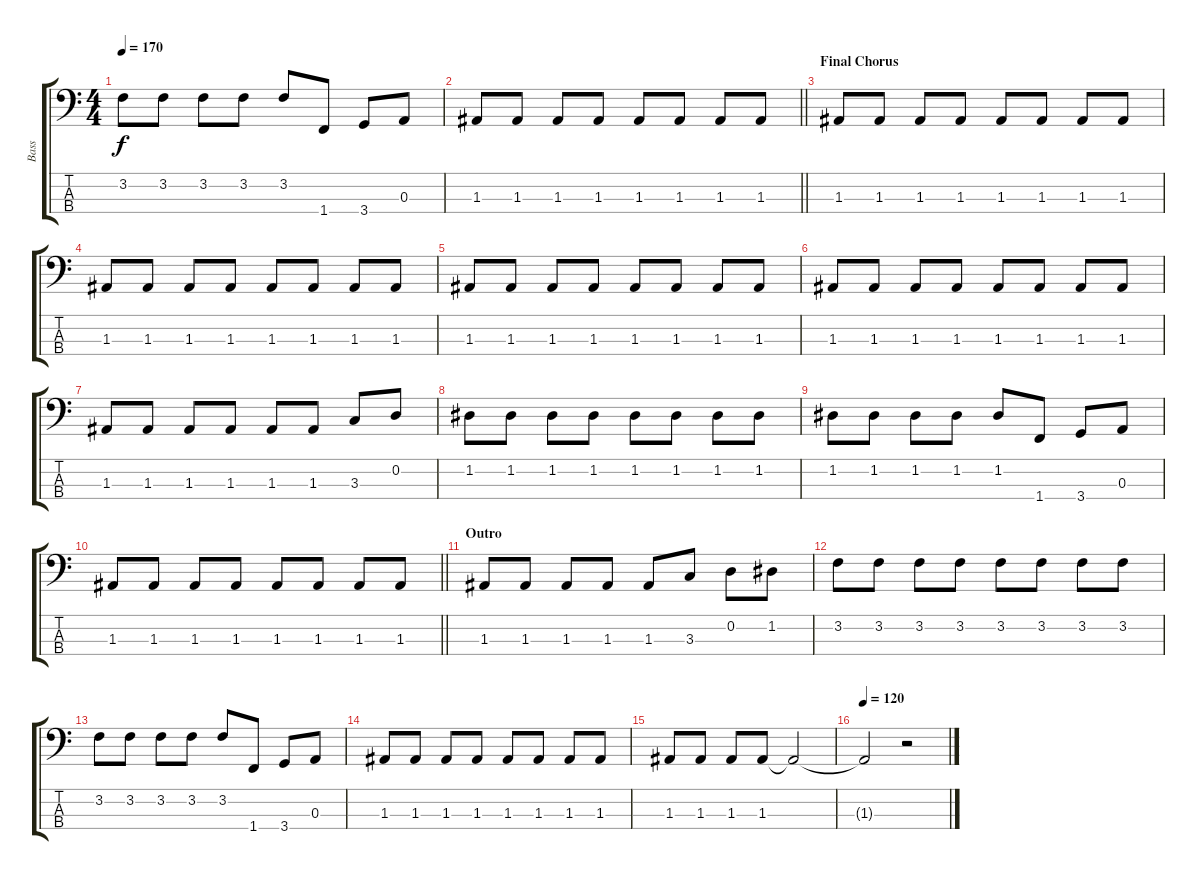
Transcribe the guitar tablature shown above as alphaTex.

\track ("Bass" "Bass") {instrument electricbassfinger}
\staff {score tabs}
\tuning (G2 D2 A1 E1) {hide}
\ts (4 4)
\tempo 170
\clef f4
\ks c
3.2.8{dy f} 3.2.8 3.2.8 3.2.8 3.2.8 1.4.8 3.4.8 0.3.8 |
\barLineRight lightlight
1.3.8 1.3.8 1.3.8 1.3.8 1.3.8 1.3.8 1.3.8 1.3.8 |
\section ("" "Final Chorus")
1.3.8 1.3.8 1.3.8 1.3.8 1.3.8 1.3.8 1.3.8 1.3.8 |
1.3.8 1.3.8 1.3.8 1.3.8 1.3.8 1.3.8 1.3.8 1.3.8 |
1.3.8 1.3.8 1.3.8 1.3.8 1.3.8 1.3.8 1.3.8 1.3.8 |
1.3.8 1.3.8 1.3.8 1.3.8 1.3.8 1.3.8 1.3.8 1.3.8 |
1.3.8 1.3.8 1.3.8 1.3.8 1.3.8 1.3.8 3.3.8 0.2.8 |
1.2.8 1.2.8 1.2.8 1.2.8 1.2.8 1.2.8 1.2.8 1.2.8 |
1.2.8 1.2.8 1.2.8 1.2.8 1.2.8 1.4.8 3.4.8 0.3.8 |
\barLineRight lightlight
1.3.8 1.3.8 1.3.8 1.3.8 1.3.8 1.3.8 1.3.8 1.3.8 |
\section ("" "Outro")
1.3.8 1.3.8 1.3.8 1.3.8 1.3.8 3.3.8 0.2.8 1.2.8 |
3.2.8 3.2.8 3.2.8 3.2.8 3.2.8 3.2.8 3.2.8 3.2.8 |
3.2.8 3.2.8 3.2.8 3.2.8 3.2.8 1.4.8 3.4.8 0.3.8 |
1.3.8 1.3.8 1.3.8 1.3.8 1.3.8 1.3.8 1.3.8 1.3.8 |
1.3.8 1.3.8 1.3.8 1.3.8 1.3{t}.2 |
\tempo 120
1.3{t}.2 r.2
